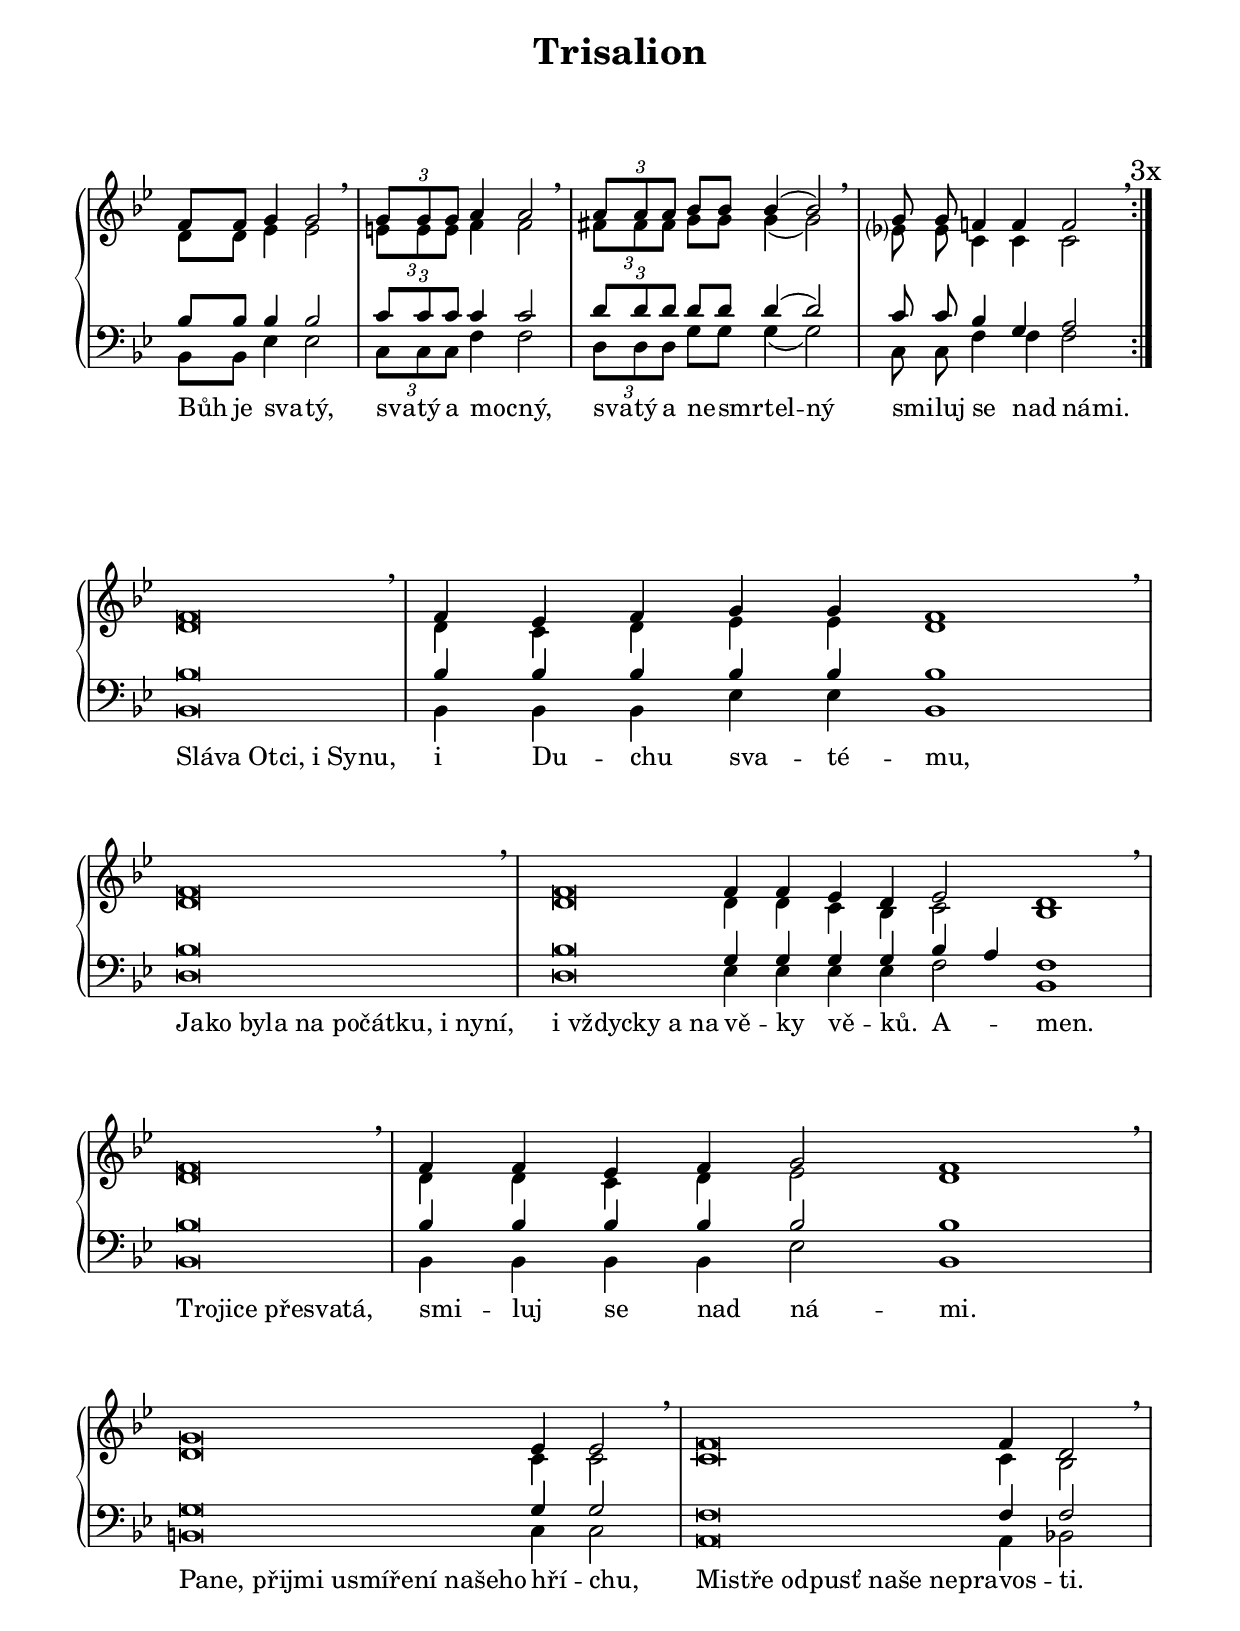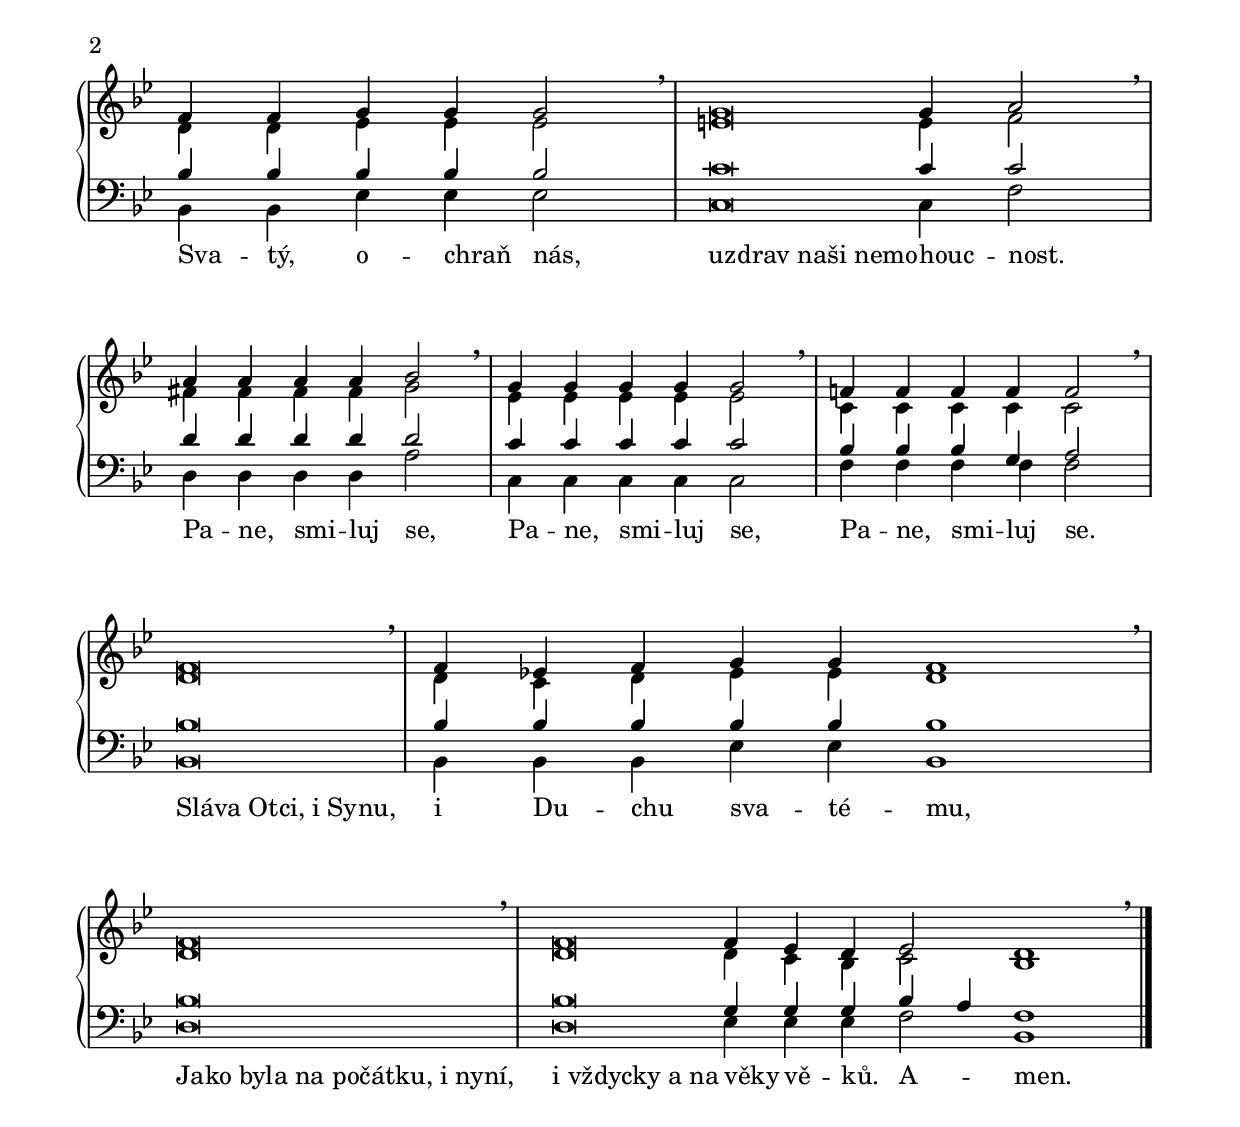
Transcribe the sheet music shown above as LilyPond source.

\version "2.18.2"

\include "../common-includes/macros.ily"
\include "../common-includes/paper.ily"
\include "../common-includes/layout.ily"

%\version "2.18.2"

trisalion_melodie_ref_prava = \relative c' {
    \clef treble
    \language "deutsch"
    \key b \major
    \noTime
    \cadenzaOn
    
    <<
      
    \new Voice = "hlavni" {
    \voiceOne
    f8[ f8] g4 g2 \breathe \bbar
    \tuplet 3/2 { g8[ g8 g8] } a4 a2 \breathe \bbar
    \tuplet 3/2 { a8[ a8 a8] } b8[ b8] b4( b2) \breathe \bbar
    g8 g8 f4 f4 f2 \breathe
    }
    
    \new Voice {
    \voiceTwo
    d8[ d8] es4 es2
    \tuplet 3/2 { e8[ e8 e8] } f4 f2
    \tuplet 3/2 { fis8[ fis8 fis8] } g8[ g8] g4( g2)
    es?8 es8 c4 c4 c2
    }
    
    >>
        
    \mark "3x" \bar ":|."
    \cadenzaOff
}

trisalion_melodie_ref_leva = \relative c {
    \clef bass
    \language "deutsch"
    \key b \major
    \noTime
    \cadenzaOn
    
    <<
      
    \new Voice {
    \voiceOne
    b'8[ b8] b4 b2
    \tuplet 3/2 { c8[ c8 c8] } c4 c2
    \tuplet 3/2 { d8[ d8 d8] } d8[ d8] d4( d2)
    c8 c8 b4g4 a2
    }
    
    \new Voice {
    \voiceTwo
    b,8[ b8] es4 es2
    \tuplet 3/2 { c8[ c8 c8] } f4 f2
    \tuplet 3/2 { d8[ d8 d8] } g8[ g8] g4( g2)
    c,8 c8 f4 f4 f2
    }
    
    >>
    
    \bar ":|."
    \cadenzaOff
}


trisalion_ref_akordy = \relative c' \chordmode {
    \semiGermanChords
    \set chordNameLowercaseMinor = ##t
    % zatím chybí
}


trisalion_ref_slova = \lyricmode {
    Bůh8 je8 sva4 -- tý,2
    \tuplet 3/2 { sva8 -- tý8 a8 } moc4 -- ný,2
    \tuplet 3/2 { sva8 -- tý8 a8 } ne8 -- smr8 -- tel4 -- ný2
    smi8 -- luj8 se4 nad4 ná4 -- mi.4
}


trisalion_ref_doprovod = \new PianoStaff <<
    %\new ChordNames \trisalion_akordy
    \new Staff \trisalion_melodie_ref_prava
    \new Staff \trisalion_melodie_ref_leva
    \new Lyrics \trisalion_ref_slova
>>

%\version "2.18.2"

trisalion_melodie_sloka_prava = \relative c' {
    \clef treble
    \language "deutsch"
    \key b \major
    \noTime
    \cadenzaOn
    
    <<
      
    \new Voice = "hlavni" {
    \voiceOne
    f\breve \breathe \bbar \noBreak
    f4 es4 f4 g4 g4 f1 \breathe \bbar
    
    f\breve \breathe \bbar \noBreak
    f\breve f4 f4 es4 d4 es2 d1 \breathe \bbar
    
    f\breve \breathe \bbar \noBreak
    f4 f4 es4 f4 g2 f1 \breathe \bbar
    
    g\breve es4 es2 \breathe \bbar \noBreak
    f\breve f4 d2 \breathe \bbar
    
    f4 f4 g4 g4 g2 \breathe \bbar \noBreak
    g\breve g4 a2 \breathe \bbar
    
    a4 a4 a4 a4 b2 \breathe \bbar \noBreak
    g4 g4 g4 g4 g2 \breathe \bbar \noBreak
    f4 f4 f4 f4 f2 \breathe \bbar
    
    f\breve \breathe \bbar \noBreak
    f4 es4 f4 g4 g4 f1 \breathe \bbar
    
    f\breve \breathe \bbar \noBreak
    f\breve f4 es4 d4 es2 d1 \breathe \bbar
    }
    
    \new Voice {
    \voiceTwo
    d\breve
    d4 c4 d4 es4 es4 d1
    
    d\breve
    d\breve d4 d4 c4 b4 c2 b1
    
    d\breve
    d4 d4 c4 d4 es2 d1
    
    d\breve c4 c2
    c\breve c4 b2
    
    d4 d4 es4 es4 es2
    e!\breve e4 f2
    
    fis4 fis4 fis4 fis4 g2
    e4 e4 e4 e4 e2
    c4 c4 c4 c4 c2
    
    d\breve
    d4 c4 d4 es4 es4 d1
    
    d\breve
    d\breve d4 c4 b4 c2 b1
    }
    
    >>
        
    \bar "|."
    \cadenzaOff
}

trisalion_melodie_sloka_leva = \relative c {
    \clef bass
    \language "deutsch"
    \key b \major
    \noTime
    \cadenzaOn
    
    <<
      
    \new Voice {
    \voiceOne
    b'\breve
    b4 b4 b4 b4 b4 b1
    
    b\breve
    b\breve g4 g4 g4 g4 b4 a4 f1
    
    b\breve
    b4 b4 b4 b4 b2 b1
    
    g\breve g4 g2
    f\breve f4 f2
    
    b4 b4 b4 b4 b2
    c\breve c4 c2
    
    d4 d4 d4 d4 d2
    c4 c4 c4 c4 c2
    b4 b4 b4 g4 a2
    
    b\breve
    b4 b4 b4 b4 b4 b1
    
    b\breve
    b\breve g4 g4 g4 b4 a4 f1
    }
    
    \new Voice {
    \voiceTwo
    b,\breve
    b4 b4 b4 es4 es4 b1
    
    d\breve
    d\breve es4 es4 es4 es4 f2 b,1
    
    b\breve
    b4 b4 b4 b4 es2 b1
    
    h!\breve c4 c2
    a\breve a4 b2
    
    b4 b4 es4 es4 es2
    c\breve c4 f2
    
    d4 d4 d4 d4 a'2
    c,4 c4 c4 c4 c2
    f4 f4 f4 f4 f2
    
    b,\breve
    b4 b4 b4 es4 es4 b1
    
    d\breve
    d\breve es4 es4 es4 f2 b,1
    }
    
    >>
    
    \bar "|."
    \cadenzaOff
}


trisalion_sloka_akordy = \relative c' \chordmode {
    \semiGermanChords
    \set chordNameLowercaseMinor = ##t
    % zatím chybí
}


trisalion_sloka_slova = \lyricmode {
    "Sláva Otci, i Synu,"\breve
    i4 Du4 -- chu4 sva4 -- té4 -- mu,1
    
    "Jako byla na počátku, i nyní,"\breve
     "i vždycky a na"\breve vě4 -- ky4 vě4 -- ků.4 A2 -- men.1
    
    "Trojice přesvatá,"\breve
    smi4 -- luj4 se4 nad4 ná2 -- mi.1
    
    "Pane, přijmi usmíření našeho"\breve hří4 -- chu,2
    "Mistře odpusť naše nepra"\breve -- vos4 -- ti.2
    
    Sva4 -- tý,4 o4 -- chraň4 nás,2
    "uzdrav naši nemo"\breve -- houc4 -- nost.2
    
    Pa4 -- ne,4 smi4 -- luj4 se,2
    Pa4 -- ne,4 smi4 -- luj4 se,2
    Pa4 -- ne,4 smi4 -- luj4 se.2
    
    "Sláva Otci, i Synu,"\breve
    i4 Du4 -- chu4 sva4 -- té4 -- mu,1
    
    "Jako byla na počátku, i nyní,"\breve
     "i vždycky a na"\breve věky4 vě4 -- ků.4 A2 -- men.1
}


trisalion_sloka_doprovod = \new PianoStaff <<
    %\new ChordNames \trisalion_akordy
    \new Staff \trisalion_melodie_sloka_prava
    \new Staff \trisalion_melodie_sloka_leva
    \new Lyrics \trisalion_sloka_slova
>>


\book {
    \bookpart {
    \header {
        title = "Trisalion"
        %subtitle = ""
    }
    \tocItem \markup { "Trisalion" }
    \markup {
        \vspace #2
    }
    \score {
        \trisalion_ref_doprovod
    }
    \markup {
        \vspace #2
    }
    \score {
        \trisalion_sloka_doprovod
    }
}

}
